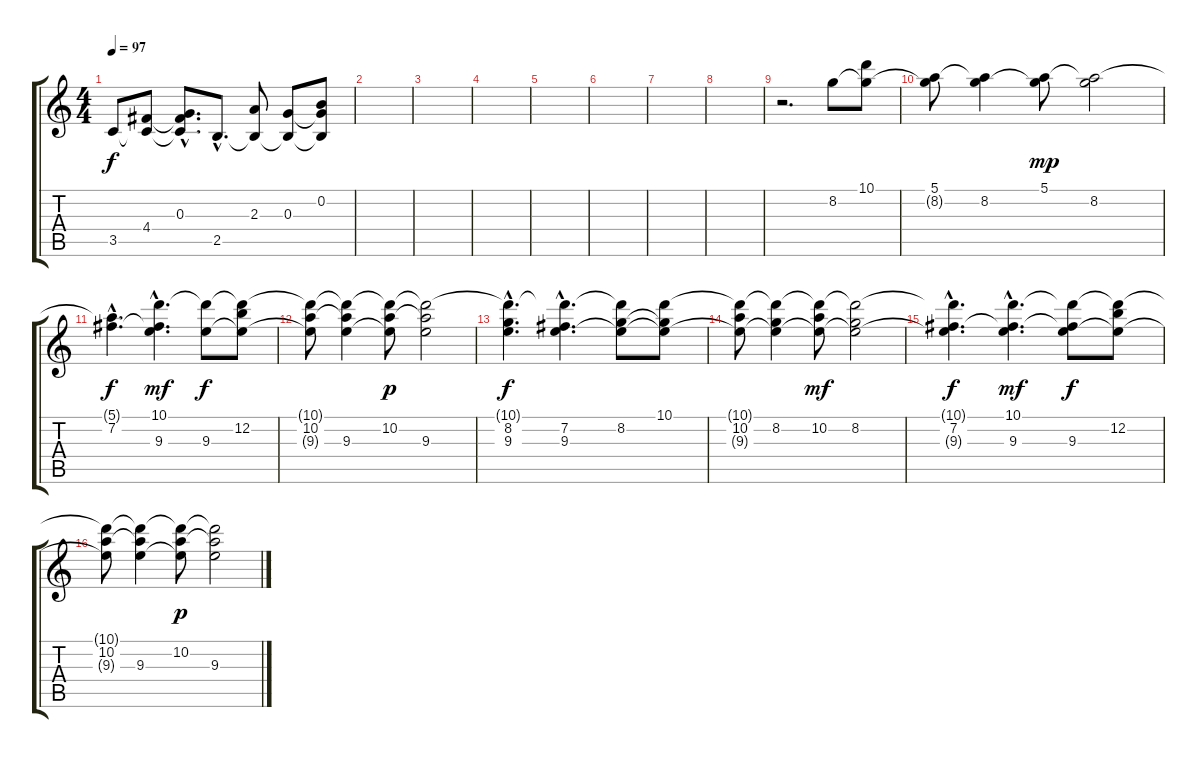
\track "" {instrument electricguitarclean}
\staff {score tabs}
\tuning (E4 B3 G3 D3 A2 E2) {hide}
\ts (4 4)
\tempo 97
\clef g2
\ks c
3.5.8{dy f volume 9} (4.4 3.5{t}).8 (0.3{hac} 4.4{hac t} 3.5{hac t}).8{d} 2.5{hac}.8{d} (2.3 2.5{t}).8 (0.3 2.5{t}).8 (0.2 0.3{t} 2.5{t}).8 |
\section ("" "")
|
|
|
|
\section ("" "")
|
|
|
r.2{d} 8.2.8 (10.1 8.2{t}).8 |
\section ("" "")
(5.1 8.2{t}).8 (5.1{t} 8.2).4 (5.1 8.2{t}).8{dy mp} (5.1{t} 8.2).2 |
(5.1{hac t} 7.2{hac}).4{d dy f} (10.1{hac} 7.2{hac t} 9.3{hac}).4{d dy mf} (10.1{t} 9.3).8{dy f} (10.1{t} 12.2 9.3{t}).8 |
(10.1{t} 10.2 9.3{t}).8 (10.1{t} 10.2{t} 9.3).4 (10.1{t} 10.2 9.3{t}).8{dy p} (10.1{t} 10.2{t} 9.3).2 |
(10.1{hac t} 8.2{hac} 9.3{hac}).4{d dy f} (10.1{hac t} 7.2{hac} 9.3{hac}).4{d} (10.1{t} 8.2 9.3{t}).8 (10.1 8.2{t} 9.3{t}).8 |
\section ("" "")
(10.1{t} 10.2 9.3{t}).8 (10.1{t} 8.2 9.3{t}).4 (10.1{t} 10.2 9.3{t}).8{dy mf} (10.1{t} 8.2 9.3{t}).2 |
(10.1{hac t} 7.2{hac} 9.3{hac t}).4{d dy f} (10.1{hac} 7.2{hac t} 9.3{hac}).4{d dy mf} (10.1{t} 7.2{t} 9.3).8{dy f} (10.1{t} 12.2 9.3{t}).8 |
(10.1{t} 10.2 9.3{t}).8 (10.1{t} 10.2{t} 9.3).4 (10.1{t} 10.2 9.3{t}).8{dy p} (10.1{t} 10.2{t} 9.3).2
